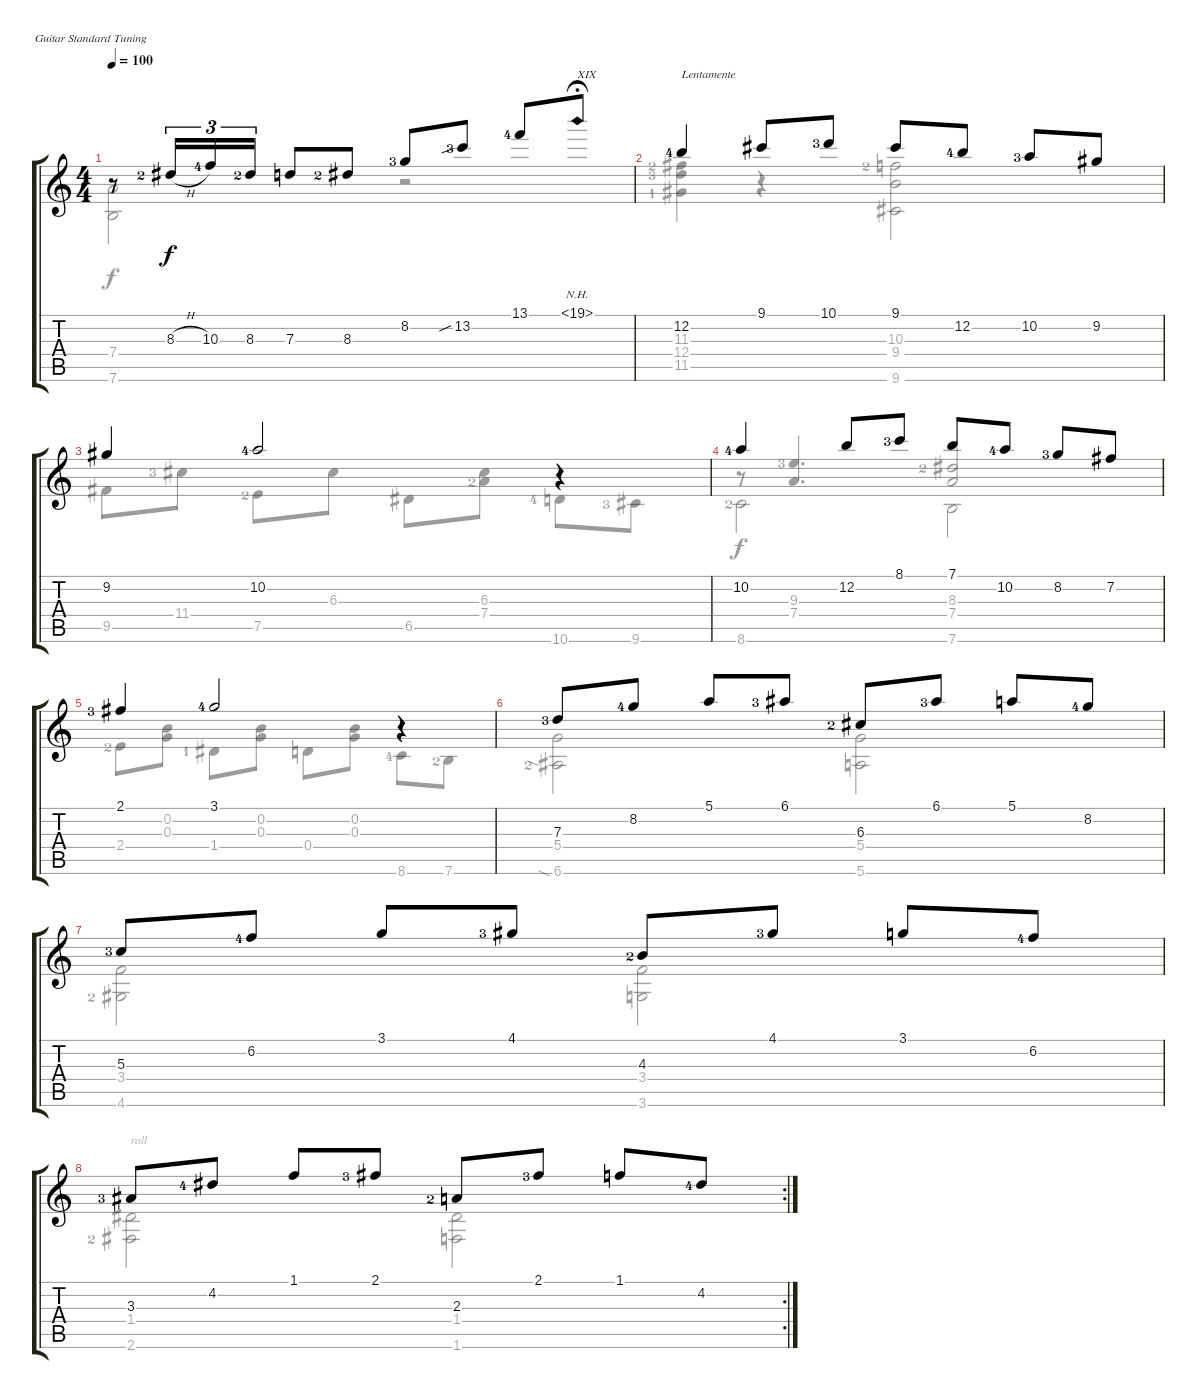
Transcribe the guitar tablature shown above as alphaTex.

\defaultSystemsLayout 4
\bracketExtendMode groupsimilarinstruments
\firstSystemTrackNameOrientation horizontal
\otherSystemsTrackNameOrientation horizontal
\track "" {instrument acousticguitarsteel}
\staff {score tabs}
\tuning (E4 B3 G3 D3 A2 E2)
\voice
\ts (4 4)
\tempo 100
\clef g2
\ks c
r.8{dy f} 8.3{h lf 3}.16{tu (3 2)} 10.3{lf 5}.16{tu (3 2)} 8.3{lf 3}.16{tu (3 2)} 7.3.8 8.3{lf 3}.8 8.2{lf 4}.8 13.2{sib lf 4}.8 13.1{lf 5}.8 19.1{nh}.8{txt "XIX" fermata (medium 1)} |
12.2{lf 5}.4{txt "Lentamente"} 9.1.8 10.1{lf 4}.8 9.1.8 12.2{lf 5}.8 10.2{lf 4}.8 9.2.8 |
9.2.4 10.2{lf 5}.2 r.4 |
10.2{lf 5}.4 12.2.8 8.1{lf 4}.8 7.1.8 10.2{lf 5}.8 8.2{lf 4}.8 7.2.8 |
2.1{lf 4}.4 3.1{lf 5}.2 r.4 |
7.3{lf 4}.8 8.2{lf 5}.8 5.1.8 6.1{lf 4}.8 6.3{lf 3}.8 6.1{lf 4}.8 5.1.8 8.2{lf 5}.8 |
5.3{lf 4}.8 6.2{lf 5}.8 3.1.8 4.1{lf 4}.8 4.3{lf 3}.8 4.1{lf 4}.8 3.1.8 6.2{lf 5}.8 |
\rc 2
3.3{lf 4}.8 4.2{lf 5}.8 1.1.8 2.1{lf 4}.8 2.3{lf 3}.8 2.1{lf 4}.8 1.1.8 4.2{lf 5}.8
\voice
\clef g2
\ottava regular
\simile none
\ks c
(7.4 7.6).2{dy f} r.2 |
(11.3{lf 3} 12.4{lf 4} 11.5{lf 2}).4 r.4 (10.3{lf 3} 9.4 9.6).2 |
9.5.8 11.4{lf 4}.8 7.5{lf 3}.8 6.3.8 6.5.8 (6.3 7.4{lf 3}).8 10.6{lf 5}.8 9.6{lf 4}.8 |
r.8 (9.3{lf 4} 7.4).4{d beam invert} (8.3{lf 3} 7.4).2{beam invert} |
2.4{lf 3}.8 (0.3 0.2).8 1.4{lf 2}.8 (0.3 0.2).8 0.4.8 (0.3 0.2).8 8.6{lf 5}.8 7.6{lf 3}.8 |
(6.6{sia lf 3} 5.4).2 (5.4 5.6).2 |
(4.6{lf 3} 3.4).2 (3.4 3.6).2 |
(2.6{lf 3} 1.4).2{txt "rall"} (1.4 1.6).2
\voice
\clef g2
\ottava regular
\simile none
\ks c
|
|
|
8.6{lf 3}.2 7.6.2 |
|
|
|
